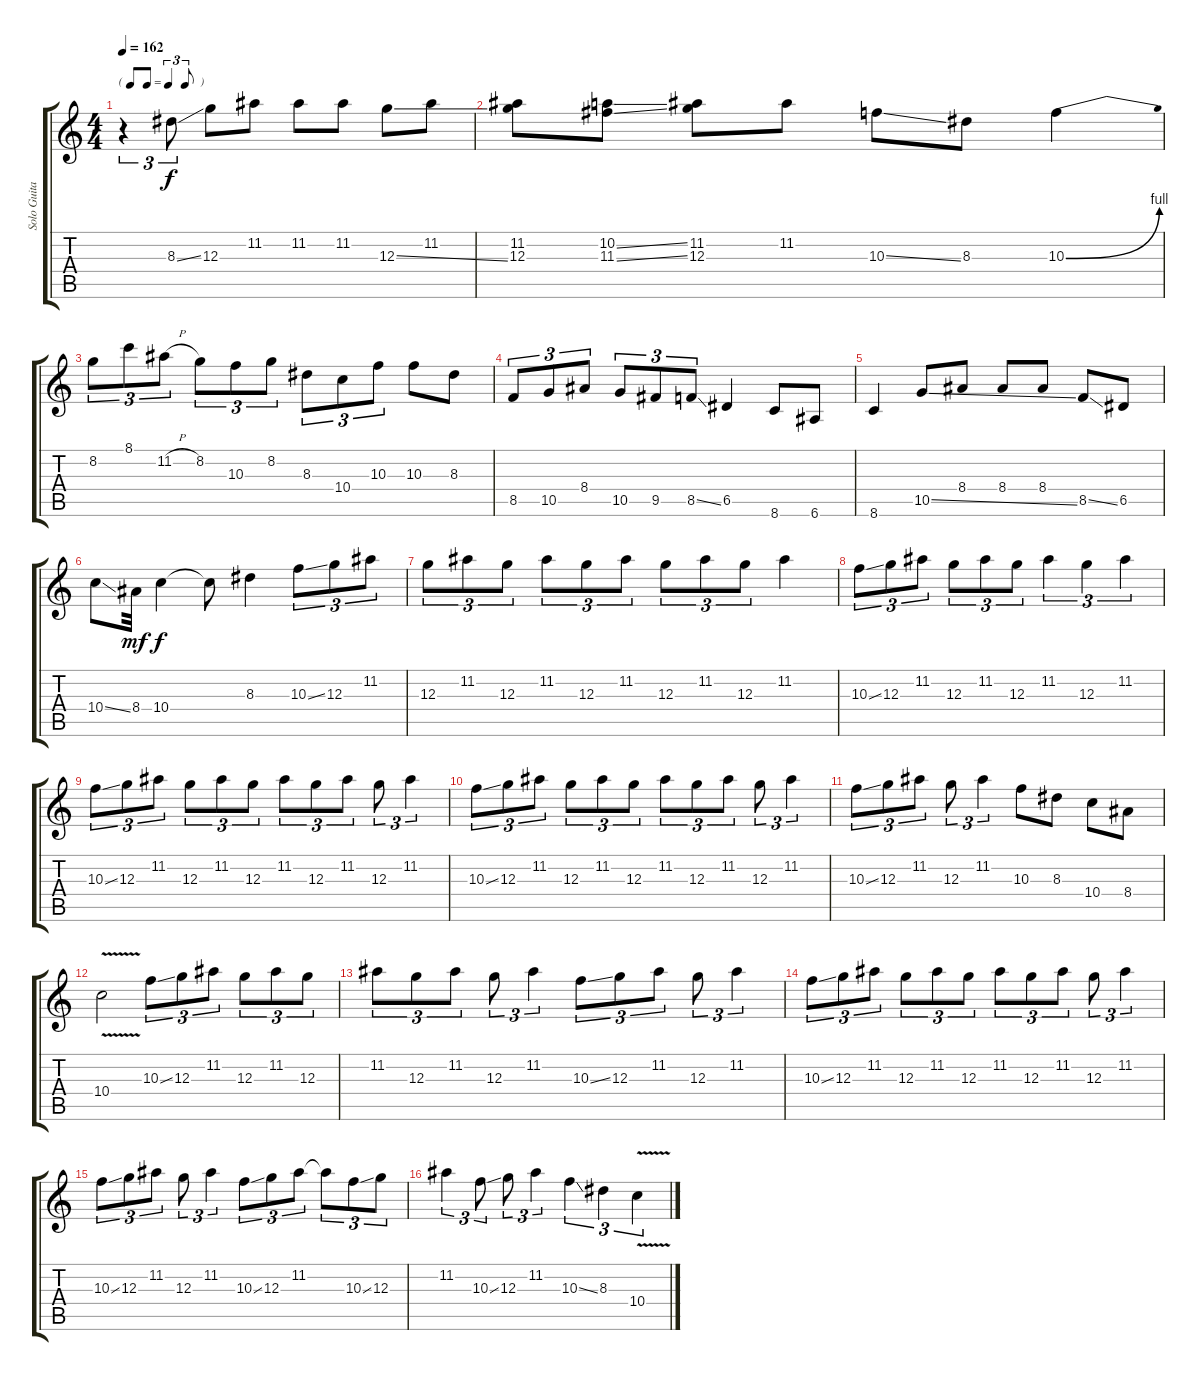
\track ("Solo Guitar" "Solo Guita") {instrument overdrivenguitar}
\staff {score tabs}
\tuning (E4 B3 G3 D3 A2 E2) {hide}
\ts (4 4)
\tf triplet8th
\tempo 162
\clef g2
\ks c
r.4{tu (3 2) dy f} 8.3{ss}.8{tu (3 2)} 12.3.8 11.2.8 11.2.8 11.2.8 12.3{ss}.8 11.2.8 |
(11.2 12.3).8 (10.2{ss} 11.3{ss}).8 (11.2 12.3).8 11.2.8 10.3{ss}.8 8.3.8 10.3{be (bend 0 0 60 4)}.4 |
8.2.8{tu (3 2)} 8.1.8{tu (3 2)} 11.2{h}.8{tu (3 2)} 8.2.8{tu (3 2)} 10.3.8{tu (3 2)} 8.2.8{tu (3 2)} 8.3.8{tu (3 2)} 10.4.8{tu (3 2)} 10.3.8{tu (3 2)} 10.3.8 8.3.8 |
8.5.8{tu (3 2)} 10.5.8{tu (3 2)} 8.4.8{tu (3 2)} 10.5.8{tu (3 2)} 9.5.8{tu (3 2)} 8.5{ss}.8{tu (3 2)} 6.5.4 8.6.8 6.6.8 |
8.6.4 10.5{ss}.8 8.4.8 8.4.8 8.4.8 8.5{ss}.8 6.5.8 |
10.4{ss}.8 8.4.32{dy mf} 10.4.4{dy f} 10.4{t}.8 8.3.4 10.3{ss}.8{tu (3 2)} 12.3.8{tu (3 2)} 11.2.8{tu (3 2)} |
12.3.8{tu (3 2)} 11.2.8{tu (3 2)} 12.3.8{tu (3 2)} 11.2.8{tu (3 2)} 12.3.8{tu (3 2)} 11.2.8{tu (3 2)} 12.3.8{tu (3 2)} 11.2.8{tu (3 2)} 12.3.8{tu (3 2)} 11.2.4 |
10.3{ss}.8{tu (3 2)} 12.3.8{tu (3 2)} 11.2.8{tu (3 2)} 12.3.8{tu (3 2)} 11.2.8{tu (3 2)} 12.3.8{tu (3 2)} 11.2.4{tu (3 2)} 12.3.4{tu (3 2)} 11.2.4{tu (3 2)} |
10.3{ss}.8{tu (3 2)} 12.3.8{tu (3 2)} 11.2.8{tu (3 2)} 12.3.8{tu (3 2)} 11.2.8{tu (3 2)} 12.3.8{tu (3 2)} 11.2.8{tu (3 2)} 12.3.8{tu (3 2)} 11.2.8{tu (3 2)} 12.3.8{tu (3 2)} 11.2.4{tu (3 2)} |
10.3{ss}.8{tu (3 2)} 12.3.8{tu (3 2)} 11.2.8{tu (3 2)} 12.3.8{tu (3 2)} 11.2.8{tu (3 2)} 12.3.8{tu (3 2)} 11.2.8{tu (3 2)} 12.3.8{tu (3 2)} 11.2.8{tu (3 2)} 12.3.8{tu (3 2)} 11.2.4{tu (3 2)} |
10.3{ss}.8{tu (3 2)} 12.3.8{tu (3 2)} 11.2.8{tu (3 2)} 12.3.8{tu (3 2)} 11.2.4{tu (3 2)} 10.3.8 8.3.8 10.4.8 8.4.8 |
10.4{v}.2 10.3{ss}.8{tu (3 2)} 12.3.8{tu (3 2)} 11.2.8{tu (3 2)} 12.3.8{tu (3 2)} 11.2.8{tu (3 2)} 12.3.8{tu (3 2)} |
11.2.8{tu (3 2)} 12.3.8{tu (3 2)} 11.2.8{tu (3 2)} 12.3.8{tu (3 2)} 11.2.4{tu (3 2)} 10.3{ss}.8{tu (3 2)} 12.3.8{tu (3 2)} 11.2.8{tu (3 2)} 12.3.8{tu (3 2)} 11.2.4{tu (3 2)} |
10.3{ss}.8{tu (3 2)} 12.3.8{tu (3 2)} 11.2.8{tu (3 2)} 12.3.8{tu (3 2)} 11.2.8{tu (3 2)} 12.3.8{tu (3 2)} 11.2.8{tu (3 2)} 12.3.8{tu (3 2)} 11.2.8{tu (3 2)} 12.3.8{tu (3 2)} 11.2.4{tu (3 2)} |
10.3{ss}.8{tu (3 2)} 12.3.8{tu (3 2)} 11.2.8{tu (3 2)} 12.3.8{tu (3 2)} 11.2.4{tu (3 2)} 10.3{ss}.8{tu (3 2)} 12.3.8{tu (3 2)} 11.2.8{tu (3 2)} 11.2{t}.8{tu (3 2)} 10.3{ss}.8{tu (3 2)} 12.3.8{tu (3 2)} |
11.2.4{tu (3 2)} 10.3{ss}.8{tu (3 2)} 12.3.8{tu (3 2)} 11.2.4{tu (3 2)} 10.3{ss}.4{tu (3 2)} 8.3.4{tu (3 2)} 10.4{v}.4{tu (3 2)}
